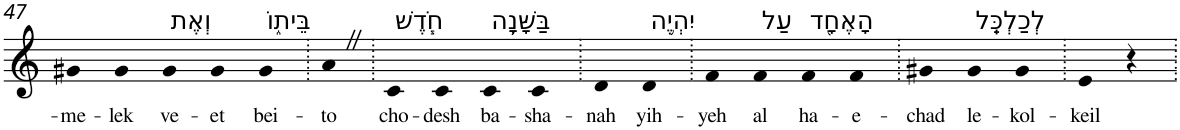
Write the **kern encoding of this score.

**kern	**text
*part1	*part1
*staff1	*staff1
*I"Piano	*
*I'Pno	*
!!LO:PB:g=z
*clefG2	*
*k[]	*
=47	=47
!	!LO:LY:b
4g#X	-me-
!	!LO:LY:b
4g#	-lek
!LO:TX:a:t=וְאֶת	!
!	!LO:LY:b
4g#	ve-
!	!LO:LY:b
4g#	-et
!LO:TX:a:t=בֵּית֑וֹ	!
!	!LO:LY:b
4g#	bei-
=48.	=48.
!	!LO:LY:b
4aZ	-to
=49.	=49.
!LO:TX:a:t=חֹ֧דֶשׁ	!
!	!LO:LY:b
4c	cho-
!	!LO:LY:b
4c	-desh
!LO:TX:a:t=בַּשָּׁנָ֛ה	!
!	!LO:LY:b
4c	ba-
!	!LO:LY:b
4c	-sha-
=50.	=50.
!	!LO:LY:b
4d	-nah
!LO:TX:a:t=יִהְיֶ֥ה	!
!	!LO:LY:b
4d	yih-
=51.	=51.
!	!LO:LY:b
4f	-yeh
!LO:TX:a:t=עַל	!
!	!LO:LY:b
4f	al
!LO:TX:a:t=הָאֶחָ֖ד	!
!	!LO:LY:b
4f	ha-
!	!LO:LY:b
4f	-e-
=52.	=52.
!	!LO:LY:b
4g#X	-chad
!LO:TX:a:t=לְכַלְכֵּֽל	!
!	!LO:LY:b
4g#	le-
!	!LO:LY:b
4g#	-kol-
=53.	=53.
!	!LO:LY:b
4e	-keil
4r	.
=.	=.
*-	*-
